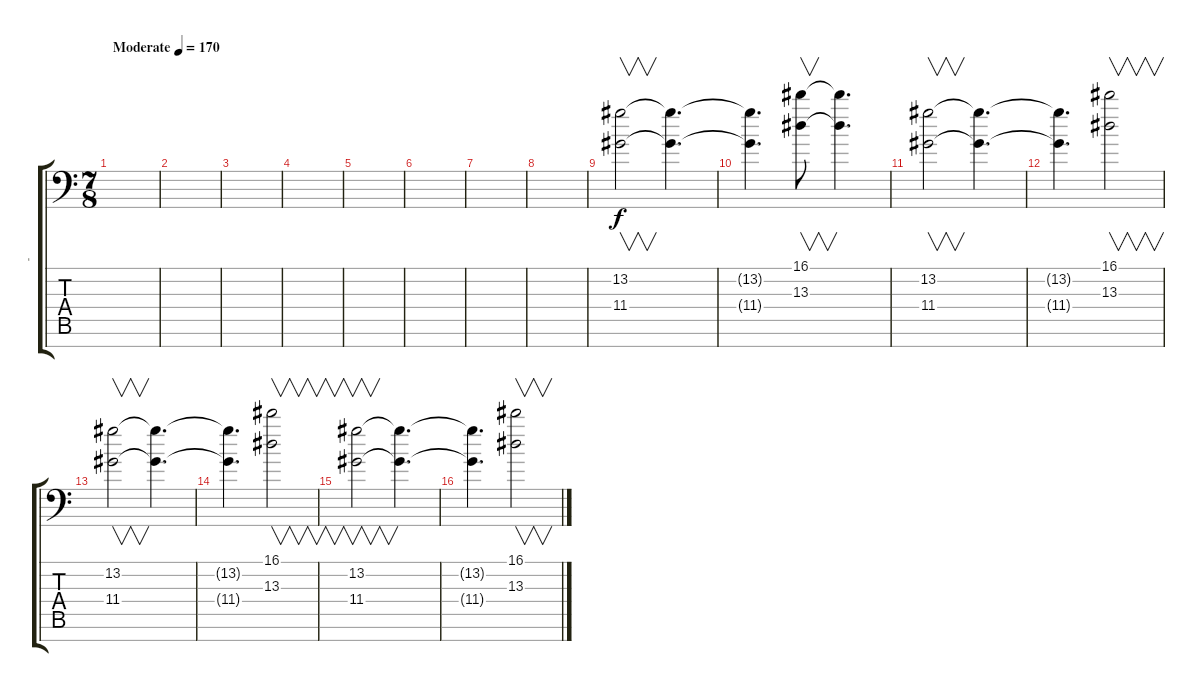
\track ("-" "-") {instrument distortionguitar}
\staff {score tabs}
\tuning (B3 G3 D3 A2 E2 B1 E1) {hide}
\ts (7 8)
\tempo (170 "Moderate")
\clef f4
\ks c
|
|
|
|
|
|
|
|
(13.2 11.4).2{v volume 5 instrument pad7halo} (13.2{t} 11.4{t}).4{d} |
(13.2{t} 11.4{t}).4{d} (16.1 13.3).8{v} (16.1{t} 13.3{t}).4{d} |
(13.2 11.4).2{v} (13.2{t} 11.4{t}).4{d} |
(13.2{t} 11.4{t}).4{d} (16.1 13.3).2{v} |
(13.2 11.4).2{v} (13.2{t} 11.4{t}).4{d} |
(13.2{t} 11.4{t}).4{d} (16.1 13.3).2{v} |
(13.2 11.4).2{v} (13.2{t} 11.4{t}).4{d} |
(13.2{t} 11.4{t}).4{d} (16.1 13.3).2{v}
